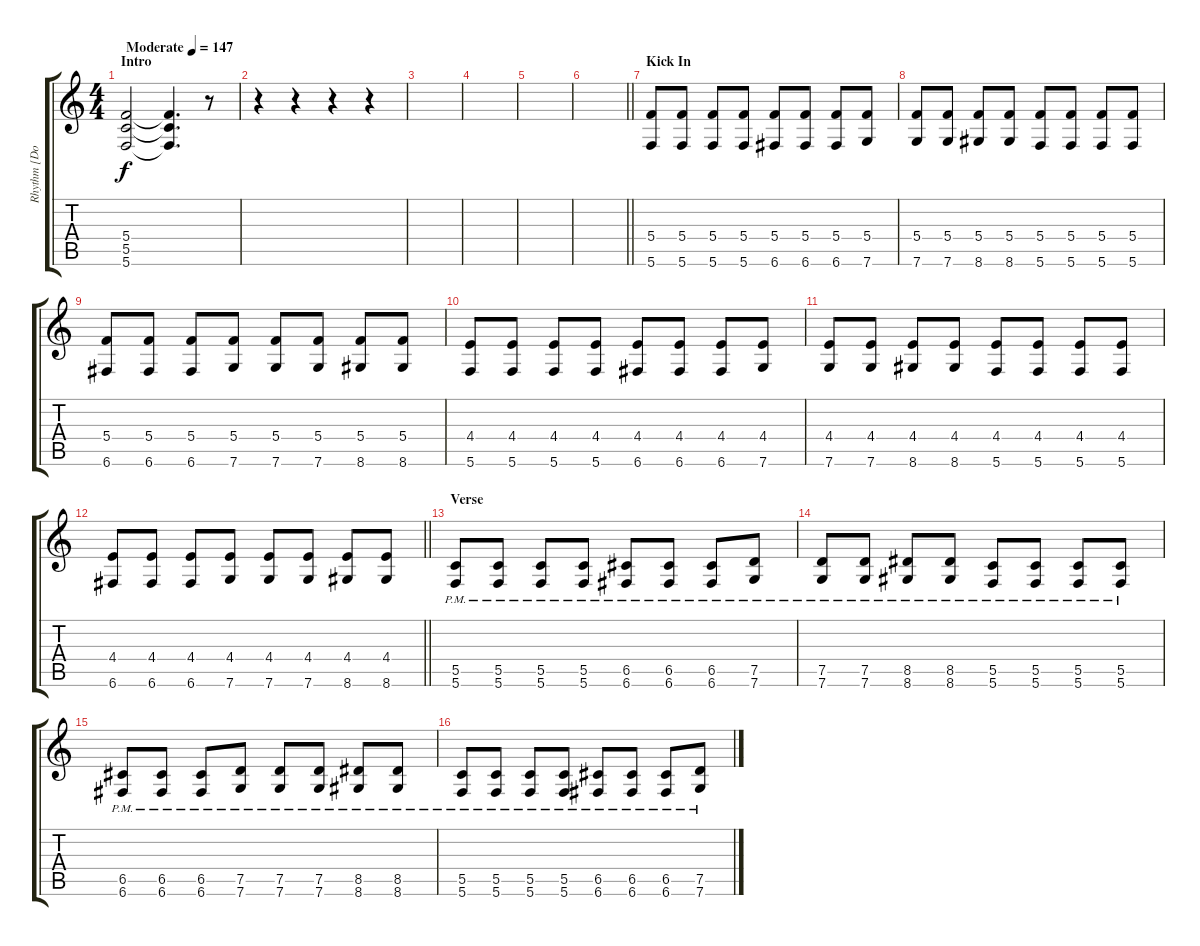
\track ("Rhythm [Donegan]" "Rhythm [Do") {instrument distortionguitar}
\staff {score tabs}
\tuning (D4 A3 F3 C3 G2 C2) {hide}
\ts (4 4)
\section ("" "Intro")
\tempo (147 "Moderate")
\clef g2
\ks c
(5.4 5.5 5.6).2{dy f instrument distortionguitar} (5.4{t} 5.5{t} 5.6{t}).4{d} r.8 |
r.4 r.4 r.4 r.4 |
|
|
|
\barLineRight lightlight
|
\section ("" "Kick In")
(5.4 5.6).8 (5.4 5.6).8 (5.4 5.6).8 (5.4 5.6).8 (5.4 6.6).8 (5.4 6.6).8 (5.4 6.6).8 (5.4 7.6).8 |
(5.4 7.6).8 (5.4 7.6).8 (5.4 8.6).8 (5.4 8.6).8 (5.4 5.6).8 (5.4 5.6).8 (5.4 5.6).8 (5.4 5.6).8 |
(5.4 6.6).8 (5.4 6.6).8 (5.4 6.6).8 (5.4 7.6).8 (5.4 7.6).8 (5.4 7.6).8 (5.4 8.6).8 (5.4 8.6).8 |
(4.4 5.6).8 (4.4 5.6).8 (4.4 5.6).8 (4.4 5.6).8 (4.4 6.6).8 (4.4 6.6).8 (4.4 6.6).8 (4.4 7.6).8 |
(4.4 7.6).8 (4.4 7.6).8 (4.4 8.6).8 (4.4 8.6).8 (4.4 5.6).8 (4.4 5.6).8 (4.4 5.6).8 (4.4 5.6).8 |
\barLineRight lightlight
(4.4 6.6).8 (4.4 6.6).8 (4.4 6.6).8 (4.4 7.6).8 (4.4 7.6).8 (4.4 7.6).8 (4.4 8.6).8 (4.4 8.6).8 |
\section ("" "Verse")
(5.5{pm} 5.6{pm}).8 (5.5{pm} 5.6{pm}).8 (5.5{pm} 5.6{pm}).8 (5.5{pm} 5.6{pm}).8 (6.5{pm} 6.6{pm}).8 (6.5{pm} 6.6{pm}).8 (6.5{pm} 6.6{pm}).8 (7.5{pm} 7.6{pm}).8 |
(7.5{pm} 7.6{pm}).8 (7.5{pm} 7.6{pm}).8 (8.5{pm} 8.6{pm}).8 (8.5{pm} 8.6{pm}).8 (5.5{pm} 5.6{pm}).8 (5.5{pm} 5.6{pm}).8 (5.5{pm} 5.6{pm}).8 (5.5{pm} 5.6{pm}).8 |
(6.5{pm} 6.6{pm}).8 (6.5{pm} 6.6{pm}).8 (6.5{pm} 6.6{pm}).8 (7.5{pm} 7.6{pm}).8 (7.5{pm} 7.6{pm}).8 (7.5{pm} 7.6{pm}).8 (8.5{pm} 8.6{pm}).8 (8.5{pm} 8.6{pm}).8 |
(5.5{pm} 5.6{pm}).8 (5.5{pm} 5.6{pm}).8 (5.5{pm} 5.6{pm}).8 (5.5{pm} 5.6{pm}).8 (6.5{pm} 6.6{pm}).8 (6.5{pm} 6.6{pm}).8 (6.5{pm} 6.6{pm}).8 (7.5{pm} 7.6{pm}).8
